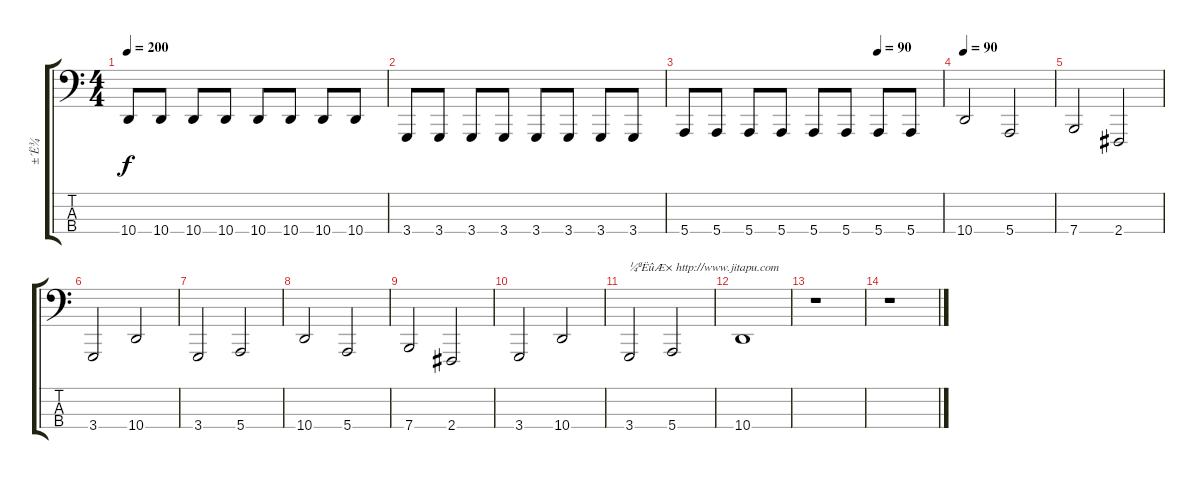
\track ("±´Ë¾" "±´Ë¾") {instrument synthvoice}
\staff {score tabs}
\tuning (G2 D2 A1 E1) {hide}
\ts (4 4)
\tempo 200
\clef f4
\ks c
10.4.8{dy f} 10.4.8 10.4.8 10.4.8 10.4.8 10.4.8 10.4.8 10.4.8 |
3.4.8 3.4.8 3.4.8 3.4.8 3.4.8 3.4.8 3.4.8 3.4.8 |
\tempo (90 0.75)
5.4.8 5.4.8 5.4.8 5.4.8 5.4.8 5.4.8 5.4.8 5.4.8 |
\tempo 90
10.4.2 5.4.2 |
7.4.2 2.4.2 |
3.4.2 10.4.2 |
3.4.2 5.4.2 |
10.4.2 5.4.2 |
7.4.2 2.4.2 |
3.4.2 10.4.2 |
3.4.2{txt "¼ªËûÆ× http://www.jitapu.com"} 5.4.2 |
10.4.1 |
r.1 |
r.1
